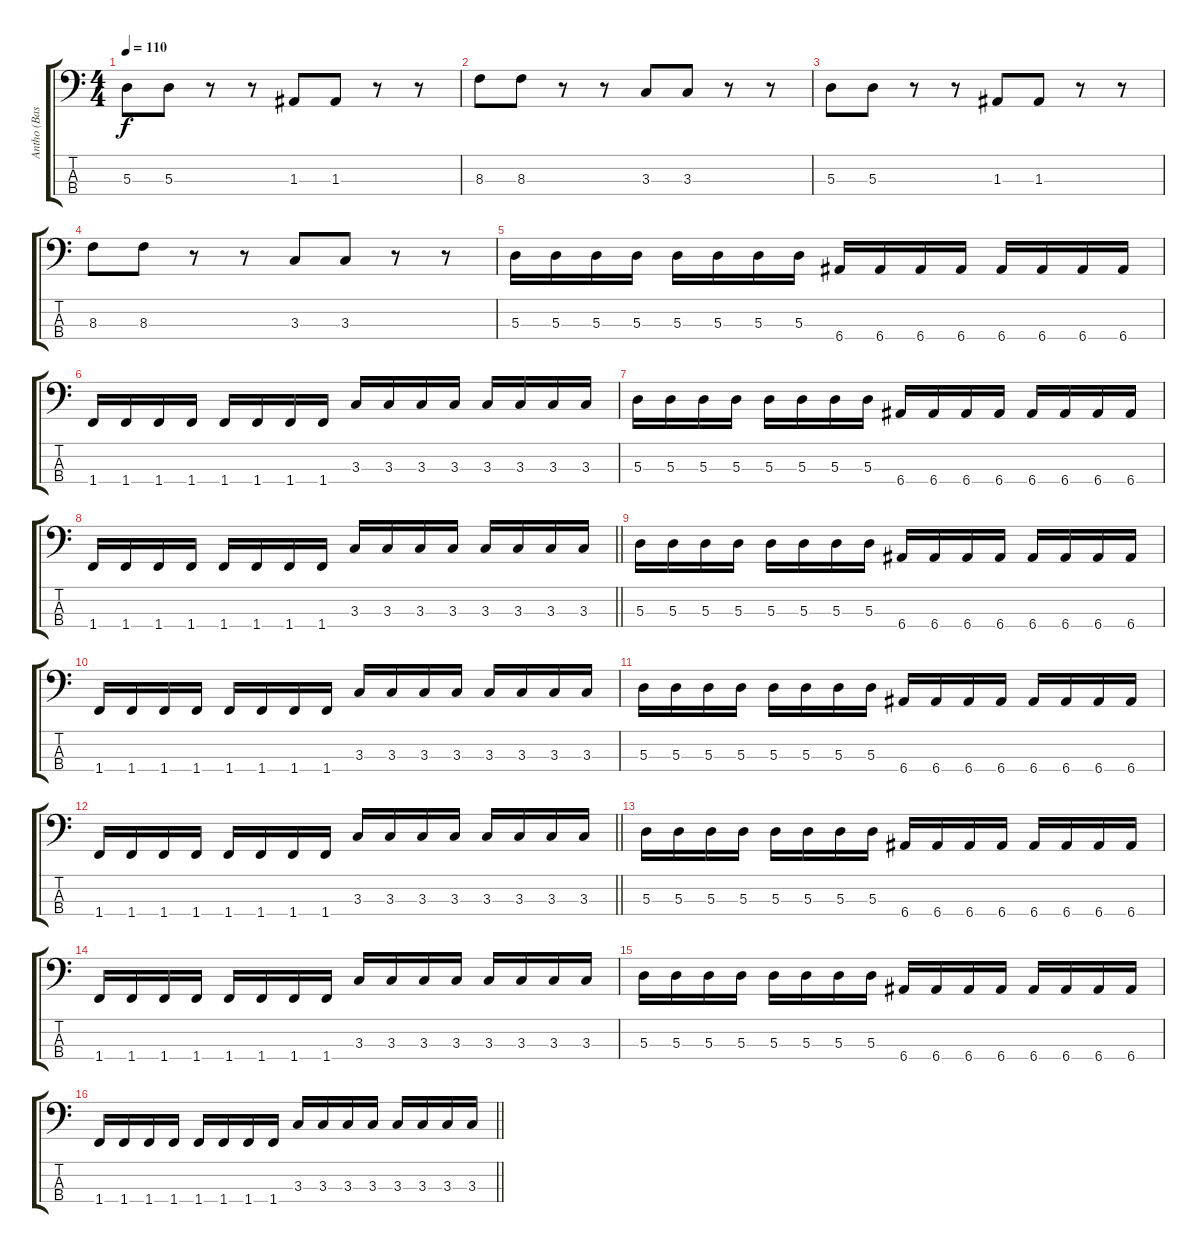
\track ("Antho (Basse)" "Antho (Bas") {instrument electricbasspick}
\staff {score tabs}
\tuning (G2 D2 A1 E1) {hide}
\ts (4 4)
\tempo 110
\clef f4
\ks c
5.3.8{dy f} 5.3.8 r.8 r.8 1.3.8 1.3.8 r.8 r.8 |
8.3.8 8.3.8 r.8 r.8 3.3.8 3.3.8 r.8 r.8 |
5.3.8 5.3.8 r.8 r.8 1.3.8 1.3.8 r.8 r.8 |
8.3.8 8.3.8 r.8 r.8 3.3.8 3.3.8 r.8 r.8 |
5.3.16 5.3.16 5.3.16 5.3.16 5.3.16 5.3.16 5.3.16 5.3.16 6.4.16 6.4.16 6.4.16 6.4.16 6.4.16 6.4.16 6.4.16 6.4.16 |
1.4.16 1.4.16 1.4.16 1.4.16 1.4.16 1.4.16 1.4.16 1.4.16 3.3.16 3.3.16 3.3.16 3.3.16 3.3.16 3.3.16 3.3.16 3.3.16 |
5.3.16 5.3.16 5.3.16 5.3.16 5.3.16 5.3.16 5.3.16 5.3.16 6.4.16 6.4.16 6.4.16 6.4.16 6.4.16 6.4.16 6.4.16 6.4.16 |
\barLineRight lightlight
1.4.16 1.4.16 1.4.16 1.4.16 1.4.16 1.4.16 1.4.16 1.4.16 3.3.16 3.3.16 3.3.16 3.3.16 3.3.16 3.3.16 3.3.16 3.3.16 |
5.3.16 5.3.16 5.3.16 5.3.16 5.3.16 5.3.16 5.3.16 5.3.16 6.4.16 6.4.16 6.4.16 6.4.16 6.4.16 6.4.16 6.4.16 6.4.16 |
1.4.16 1.4.16 1.4.16 1.4.16 1.4.16 1.4.16 1.4.16 1.4.16 3.3.16 3.3.16 3.3.16 3.3.16 3.3.16 3.3.16 3.3.16 3.3.16 |
5.3.16 5.3.16 5.3.16 5.3.16 5.3.16 5.3.16 5.3.16 5.3.16 6.4.16 6.4.16 6.4.16 6.4.16 6.4.16 6.4.16 6.4.16 6.4.16 |
\barLineRight lightlight
1.4.16 1.4.16 1.4.16 1.4.16 1.4.16 1.4.16 1.4.16 1.4.16 3.3.16 3.3.16 3.3.16 3.3.16 3.3.16 3.3.16 3.3.16 3.3.16 |
5.3.16 5.3.16 5.3.16 5.3.16 5.3.16 5.3.16 5.3.16 5.3.16 6.4.16 6.4.16 6.4.16 6.4.16 6.4.16 6.4.16 6.4.16 6.4.16 |
1.4.16 1.4.16 1.4.16 1.4.16 1.4.16 1.4.16 1.4.16 1.4.16 3.3.16 3.3.16 3.3.16 3.3.16 3.3.16 3.3.16 3.3.16 3.3.16 |
5.3.16 5.3.16 5.3.16 5.3.16 5.3.16 5.3.16 5.3.16 5.3.16 6.4.16 6.4.16 6.4.16 6.4.16 6.4.16 6.4.16 6.4.16 6.4.16 |
\barLineRight lightlight
1.4.16 1.4.16 1.4.16 1.4.16 1.4.16 1.4.16 1.4.16 1.4.16 3.3.16 3.3.16 3.3.16 3.3.16 3.3.16 3.3.16 3.3.16 3.3.16
